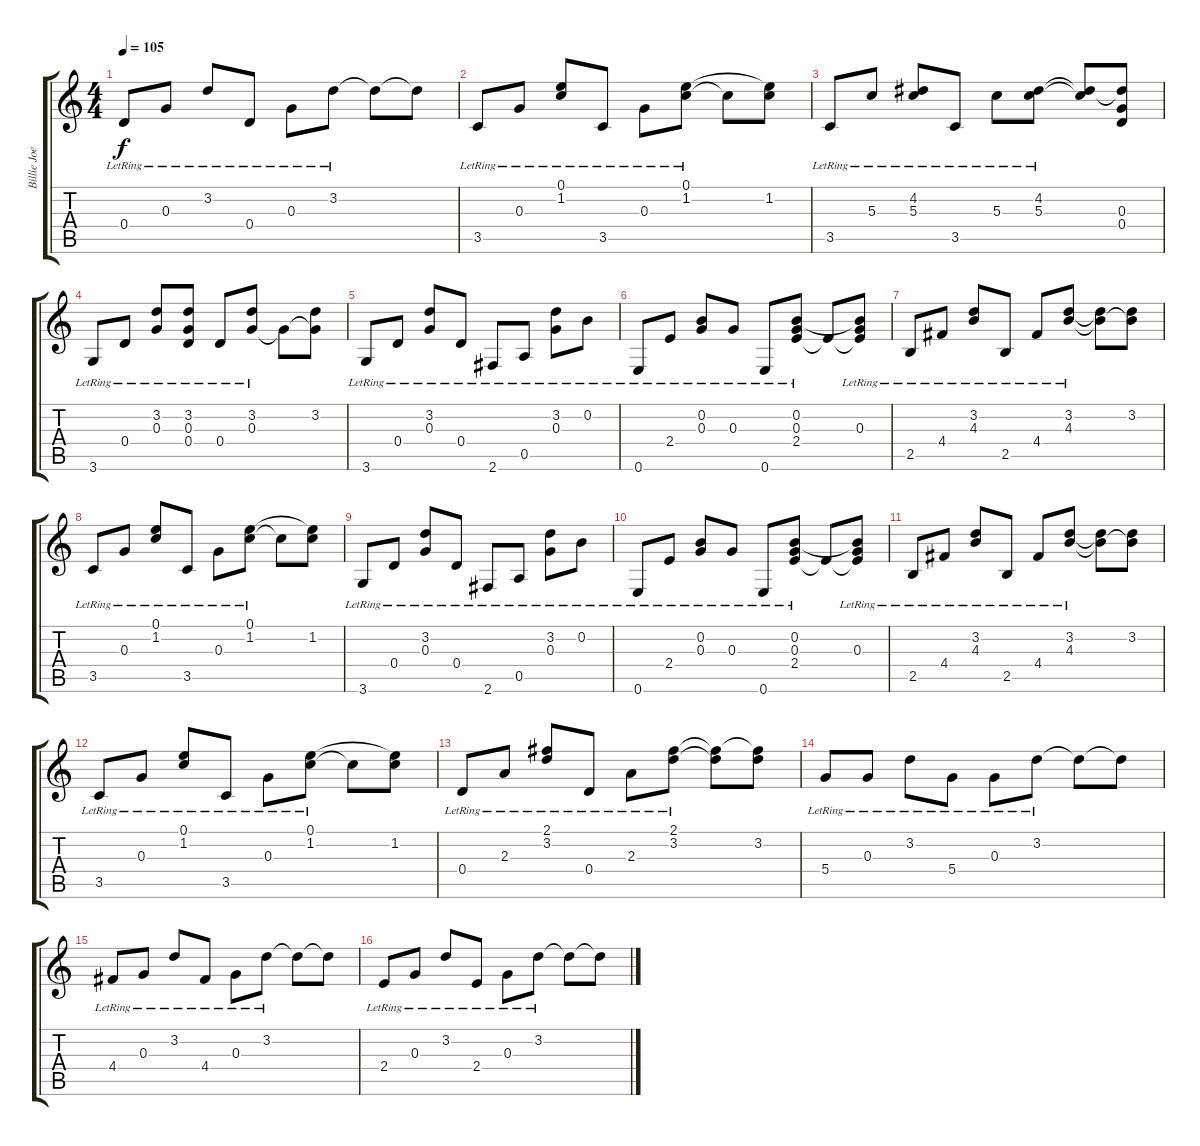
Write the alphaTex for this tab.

\track ("Billie Joe Armstrong" "Billie Joe") {instrument acousticguitarsteel}
\staff {score tabs}
\tuning (E4 B3 G3 D3 A2 E2) {hide}
\ts (4 4)
\tempo 105
\clef g2
\ks c
0.4{lr}.8{dy f} 0.3{lr}.8 3.2{lr}.8 0.4{lr}.8 0.3{lr}.8 3.2{lr}.8 3.2{t}.8 3.2{t}.8 |
3.5{lr}.8 0.3{lr}.8 (0.1{lr} 1.2{lr}).8 3.5{lr}.8 0.3{lr}.8 (0.1{lr} 1.2{lr}).8 1.2{t}.8 (0.1{t} 1.2).8 |
3.5{lr}.8 5.3{lr}.8 (4.2{lr} 5.3).8 3.5{lr}.8 5.3{lr}.8 (4.2{lr} 5.3).8 (4.2{t} 5.3{t}).8 (4.2{t} 0.3 0.4).8 |
3.6{lr}.8 0.4{lr}.8 (3.2{lr} 0.3{lr}).8 (3.2{lr} 0.3{lr} 0.4{lr}).8 0.4{lr}.8 (3.2{lr} 0.3{lr}).8 0.3{t}.8 (3.2 0.3{t}).8 |
3.6{lr}.8 0.4{lr}.8 (3.2{lr} 0.3{lr}).8 0.4{lr}.8 2.6{lr}.8 0.5{lr}.8 (3.2{lr} 0.3{lr}).8 0.2{lr}.8 |
0.6{lr}.8 2.4{lr}.8 (0.2{lr} 0.3{lr}).8 0.3{lr}.8 0.6{lr}.8 (0.2{lr} 0.3{lr} 2.4{lr}).8 2.4{t}.8 (0.2{t} 0.3{lr} 2.4{t}).8 |
2.5{lr}.8 4.4{lr}.8 (3.2{lr} 4.3{lr}).8 2.5{lr}.8 4.4{lr}.8 (3.2{lr} 4.3{lr}).8 (3.2{t} 4.3{t}).8 (3.2 4.3{t}).8 |
3.5{lr}.8 0.3{lr}.8 (0.1{lr} 1.2{lr}).8 3.5{lr}.8 0.3{lr}.8 (0.1{lr} 1.2{lr}).8 1.2{t}.8 (0.1{t} 1.2).8 |
3.6{lr}.8 0.4{lr}.8 (3.2{lr} 0.3{lr}).8 0.4{lr}.8 2.6{lr}.8 0.5{lr}.8 (3.2{lr} 0.3{lr}).8 0.2{lr}.8 |
0.6{lr}.8 2.4{lr}.8 (0.2{lr} 0.3{lr}).8 0.3{lr}.8 0.6{lr}.8 (0.2{lr} 0.3{lr} 2.4{lr}).8 2.4{t}.8 (0.2{t} 0.3{lr} 2.4{t}).8 |
2.5{lr}.8 4.4{lr}.8 (3.2{lr} 4.3{lr}).8 2.5{lr}.8 4.4{lr}.8 (3.2{lr} 4.3{lr}).8 (3.2{t} 4.3{t}).8 (3.2 4.3{t}).8 |
3.5{lr}.8 0.3{lr}.8 (0.1{lr} 1.2{lr}).8 3.5{lr}.8 0.3{lr}.8 (0.1{lr} 1.2{lr}).8 1.2{t}.8 (0.1{t} 1.2).8 |
0.4{lr}.8 2.3{lr}.8 (2.1{lr} 3.2{lr}).8 0.4{lr}.8 2.3{lr}.8 (2.1{lr} 3.2).8 (2.1{t} 3.2{t}).8 (2.1{t} 3.2).8 |
5.4{lr}.8 0.3{lr}.8 3.2{lr}.8 5.4{lr}.8 0.3{lr}.8 3.2{lr}.8 3.2{t}.8 3.2{t}.8 |
4.4{lr}.8 0.3{lr}.8 3.2{lr}.8 4.4{lr}.8 0.3{lr}.8 3.2{lr}.8 3.2{t}.8 3.2{t}.8 |
2.4{lr}.8 0.3{lr}.8 3.2{lr}.8 2.4{lr}.8 0.3{lr}.8 3.2{lr}.8 3.2{t}.8 3.2{t}.8
